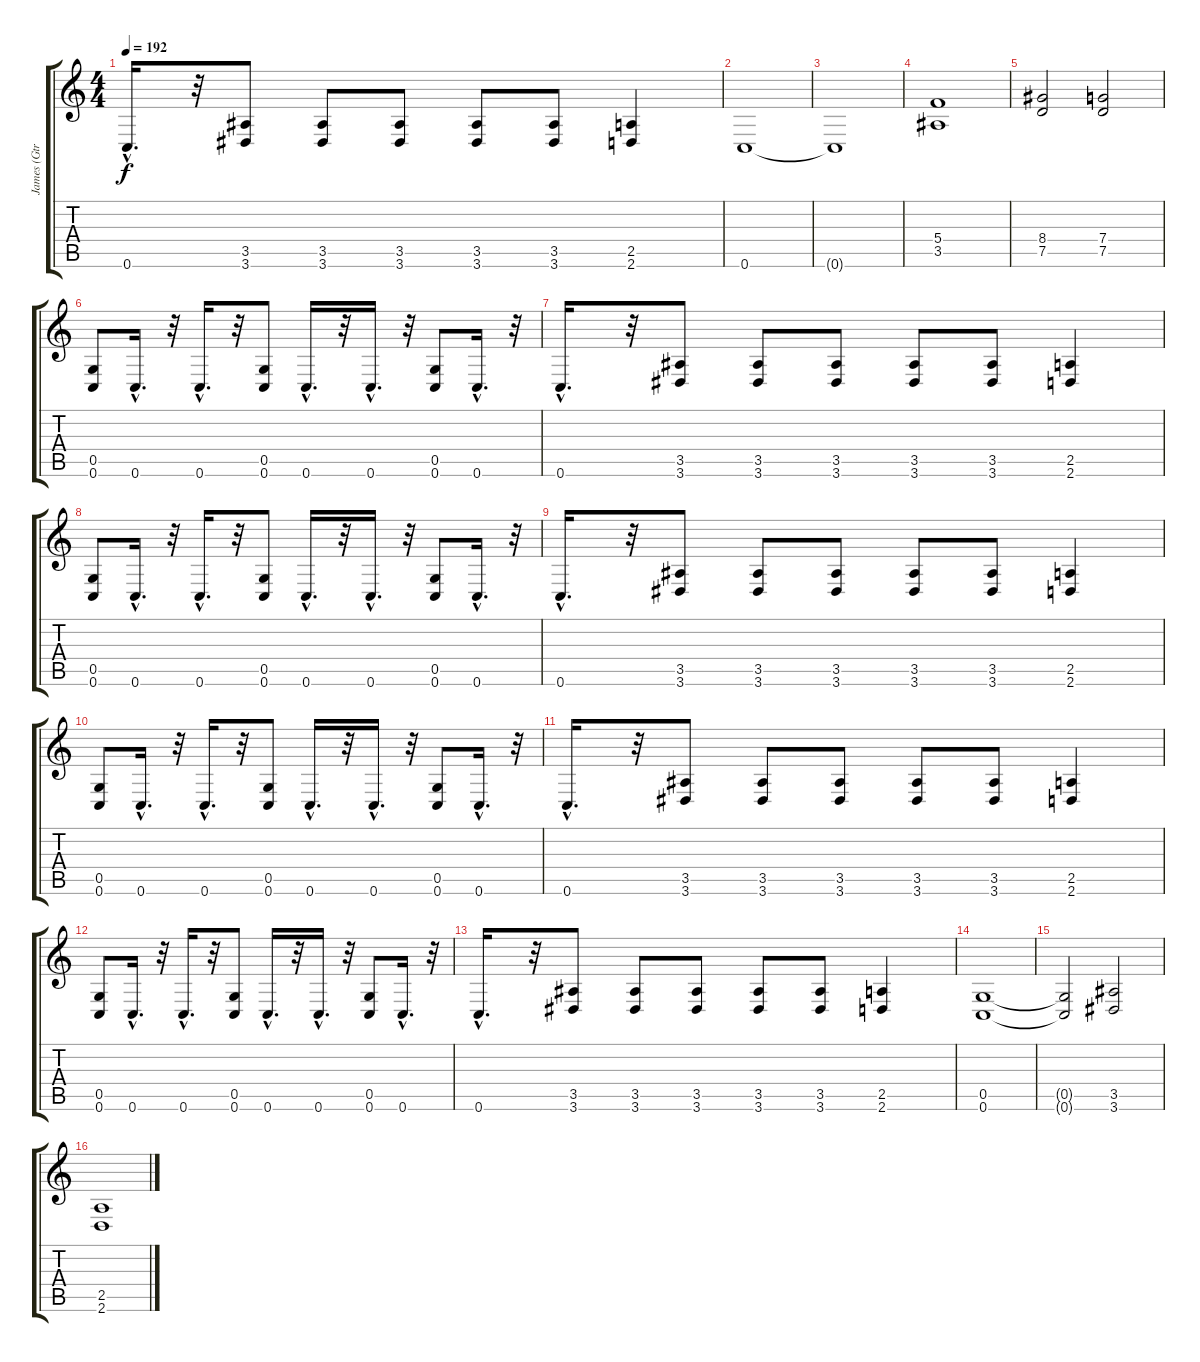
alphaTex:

\track ("James (Gtr. 1)" "James (Gtr") {instrument distortionguitar}
\staff {score tabs}
\tuning (D4 A3 F3 C3 G2 C2) {hide}
\ts (4 4)
\tempo 192
\clef g2
\ks c
0.6{hac}.16{d dy f} r.32 (3.5 3.6).8 (3.5 3.6).8 (3.5 3.6).8 (3.5 3.6).8 (3.5 3.6).8 (2.5 2.6).4 |
0.6.1 |
0.6{t}.1 |
(5.4 3.5).1 |
(8.4 7.5).2 (7.4 7.5).2 |
(0.5 0.6).8 0.6{hac}.16{d} r.32 0.6{hac}.16{d} r.32 (0.5 0.6).8 0.6{hac}.16{d} r.32 0.6{hac}.16{d} r.32 (0.5 0.6).8 0.6{hac}.16{d} r.32 |
0.6{hac}.16{d} r.32 (3.5 3.6).8 (3.5 3.6).8 (3.5 3.6).8 (3.5 3.6).8 (3.5 3.6).8 (2.5 2.6).4 |
(0.5 0.6).8 0.6{hac}.16{d} r.32 0.6{hac}.16{d} r.32 (0.5 0.6).8 0.6{hac}.16{d} r.32 0.6{hac}.16{d} r.32 (0.5 0.6).8 0.6{hac}.16{d} r.32 |
0.6{hac}.16{d} r.32 (3.5 3.6).8 (3.5 3.6).8 (3.5 3.6).8 (3.5 3.6).8 (3.5 3.6).8 (2.5 2.6).4 |
(0.5 0.6).8 0.6{hac}.16{d} r.32 0.6{hac}.16{d} r.32 (0.5 0.6).8 0.6{hac}.16{d} r.32 0.6{hac}.16{d} r.32 (0.5 0.6).8 0.6{hac}.16{d} r.32 |
0.6{hac}.16{d} r.32 (3.5 3.6).8 (3.5 3.6).8 (3.5 3.6).8 (3.5 3.6).8 (3.5 3.6).8 (2.5 2.6).4 |
(0.5 0.6).8 0.6{hac}.16{d} r.32 0.6{hac}.16{d} r.32 (0.5 0.6).8 0.6{hac}.16{d} r.32 0.6{hac}.16{d} r.32 (0.5 0.6).8 0.6{hac}.16{d} r.32 |
0.6{hac}.16{d} r.32 (3.5 3.6).8 (3.5 3.6).8 (3.5 3.6).8 (3.5 3.6).8 (3.5 3.6).8 (2.5 2.6).4 |
(0.5 0.6).1 |
(0.5{t} 0.6{t}).2 (3.5 3.6).2 |
(2.5 2.6).1
